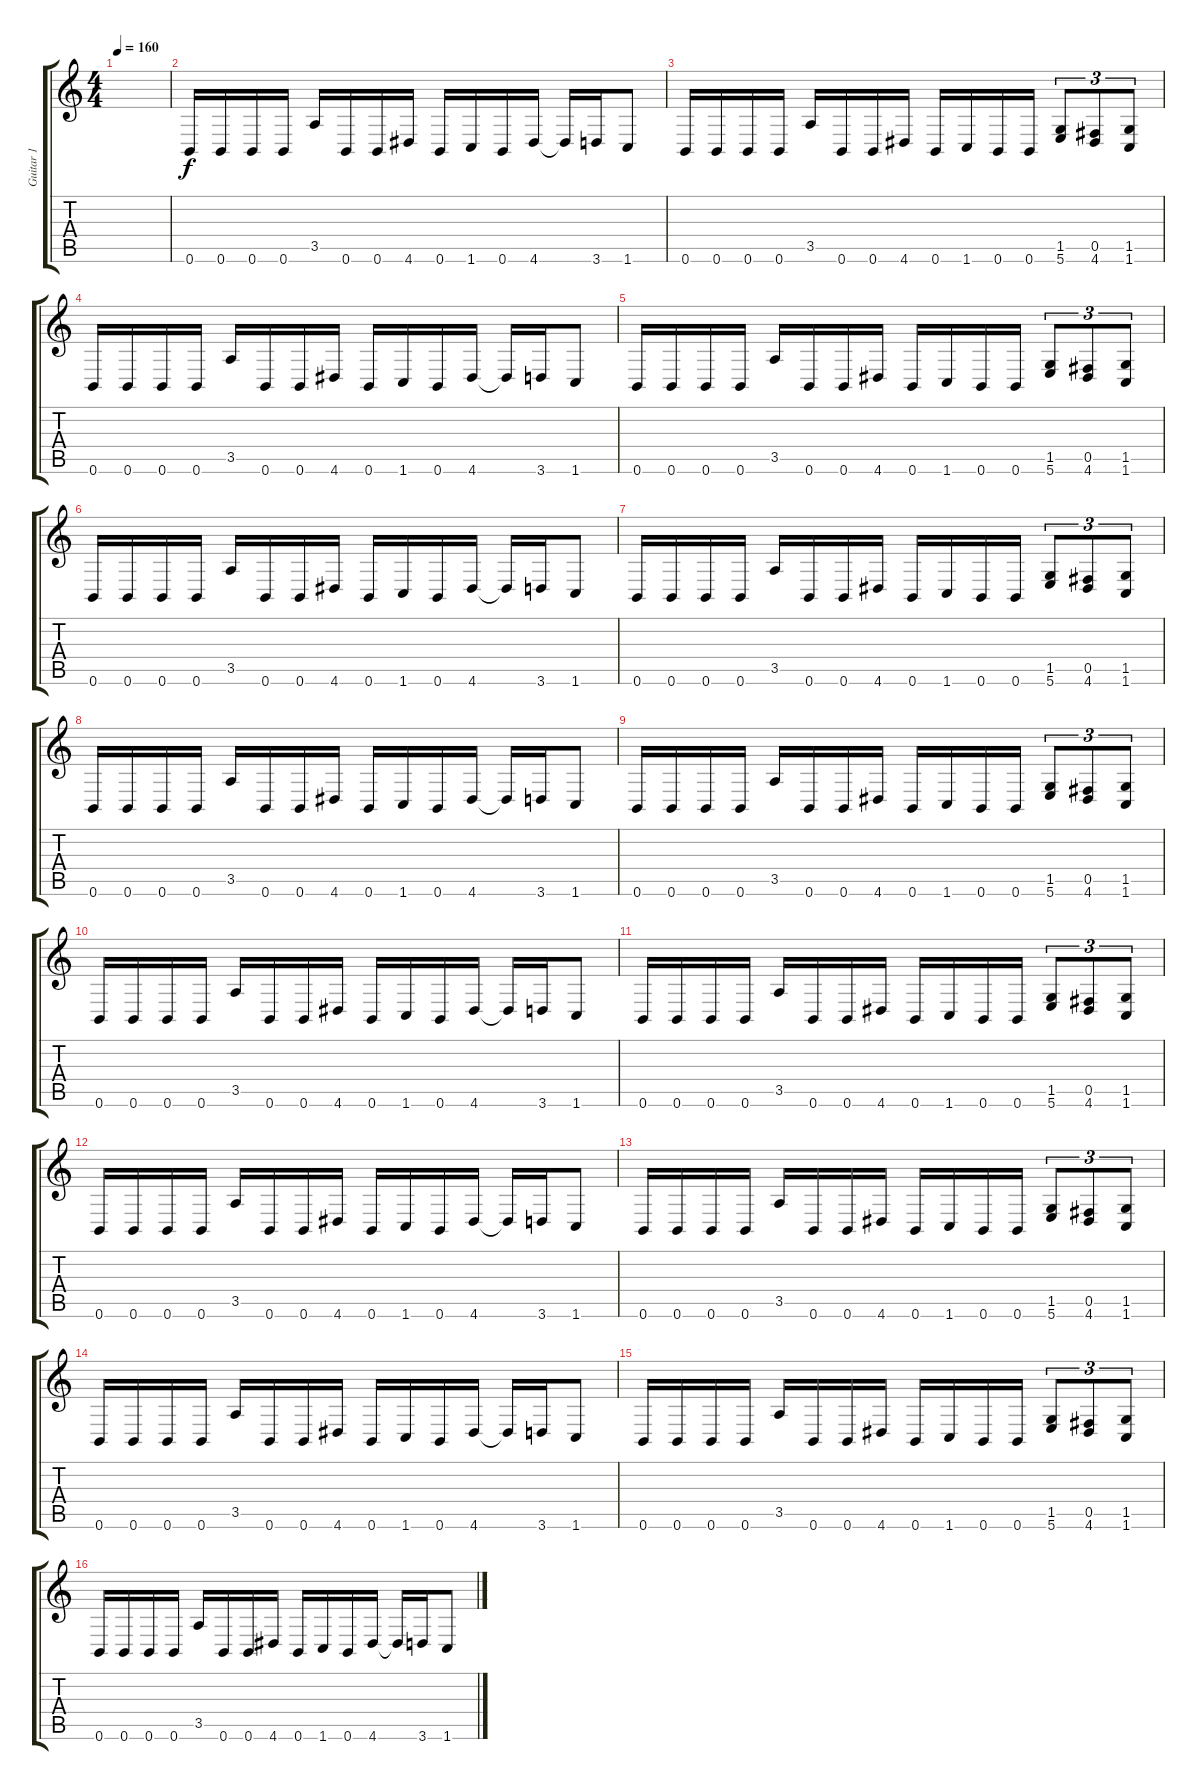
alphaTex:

\track ("Guitar 1" "Guitar 1") {instrument distortionguitar}
\staff {score tabs}
\tuning (Db4 Ab3 E3 B2 Gb2 B1) {hide}
\ts (4 4)
\tempo 160
\clef g2
\ks c
|
0.6.16{balance 16 instrument distortionguitar} 0.6.16 0.6.16 0.6.16 3.5.16 0.6.16 0.6.16 4.6.16 0.6.16 1.6.16 0.6.16 4.6.16 4.6{t}.16 3.6.16 1.6.8 |
0.6.16 0.6.16 0.6.16 0.6.16 3.5.16 0.6.16 0.6.16 4.6.16 0.6.16 1.6.16 0.6.16 0.6.16 (1.5 5.6).8{tu (3 2)} (0.5 4.6).8{tu (3 2)} (1.5 1.6).8{tu (3 2)} |
0.6.16 0.6.16 0.6.16 0.6.16 3.5.16 0.6.16 0.6.16 4.6.16 0.6.16 1.6.16 0.6.16 4.6.16 4.6{t}.16 3.6.16 1.6.8 |
0.6.16 0.6.16 0.6.16 0.6.16 3.5.16 0.6.16 0.6.16 4.6.16 0.6.16 1.6.16 0.6.16 0.6.16 (1.5 5.6).8{tu (3 2)} (0.5 4.6).8{tu (3 2)} (1.5 1.6).8{tu (3 2)} |
0.6.16{instrument overdrivenguitar} 0.6.16 0.6.16 0.6.16 3.5.16 0.6.16 0.6.16 4.6.16 0.6.16 1.6.16 0.6.16 4.6.16 4.6{t}.16 3.6.16 1.6.8 |
0.6.16 0.6.16 0.6.16 0.6.16 3.5.16 0.6.16 0.6.16 4.6.16 0.6.16 1.6.16 0.6.16 0.6.16 (1.5 5.6).8{tu (3 2)} (0.5 4.6).8{tu (3 2)} (1.5 1.6).8{tu (3 2)} |
0.6.16 0.6.16 0.6.16 0.6.16 3.5.16 0.6.16 0.6.16 4.6.16 0.6.16 1.6.16 0.6.16 4.6.16 4.6{t}.16 3.6.16 1.6.8 |
0.6.16 0.6.16 0.6.16 0.6.16 3.5.16 0.6.16 0.6.16 4.6.16 0.6.16 1.6.16 0.6.16 0.6.16 (1.5 5.6).8{tu (3 2)} (0.5 4.6).8{tu (3 2)} (1.5 1.6).8{tu (3 2)} |
0.6.16{balance 16 instrument distortionguitar} 0.6.16 0.6.16 0.6.16 3.5.16 0.6.16 0.6.16 4.6.16 0.6.16 1.6.16 0.6.16 4.6.16 4.6{t}.16 3.6.16 1.6.8 |
0.6.16 0.6.16 0.6.16 0.6.16 3.5.16 0.6.16 0.6.16 4.6.16 0.6.16 1.6.16 0.6.16 0.6.16 (1.5 5.6).8{tu (3 2)} (0.5 4.6).8{tu (3 2)} (1.5 1.6).8{tu (3 2)} |
0.6.16 0.6.16 0.6.16 0.6.16 3.5.16 0.6.16 0.6.16 4.6.16 0.6.16 1.6.16 0.6.16 4.6.16 4.6{t}.16 3.6.16 1.6.8 |
0.6.16 0.6.16 0.6.16 0.6.16 3.5.16 0.6.16 0.6.16 4.6.16 0.6.16 1.6.16 0.6.16 0.6.16 (1.5 5.6).8{tu (3 2)} (0.5 4.6).8{tu (3 2)} (1.5 1.6).8{tu (3 2)} |
0.6.16{instrument overdrivenguitar} 0.6.16 0.6.16 0.6.16 3.5.16 0.6.16 0.6.16 4.6.16 0.6.16 1.6.16 0.6.16 4.6.16 4.6{t}.16 3.6.16 1.6.8 |
0.6.16 0.6.16 0.6.16 0.6.16 3.5.16 0.6.16 0.6.16 4.6.16 0.6.16 1.6.16 0.6.16 0.6.16 (1.5 5.6).8{tu (3 2)} (0.5 4.6).8{tu (3 2)} (1.5 1.6).8{tu (3 2)} |
0.6.16 0.6.16 0.6.16 0.6.16 3.5.16 0.6.16 0.6.16 4.6.16 0.6.16 1.6.16 0.6.16 4.6.16 4.6{t}.16 3.6.16 1.6.8
